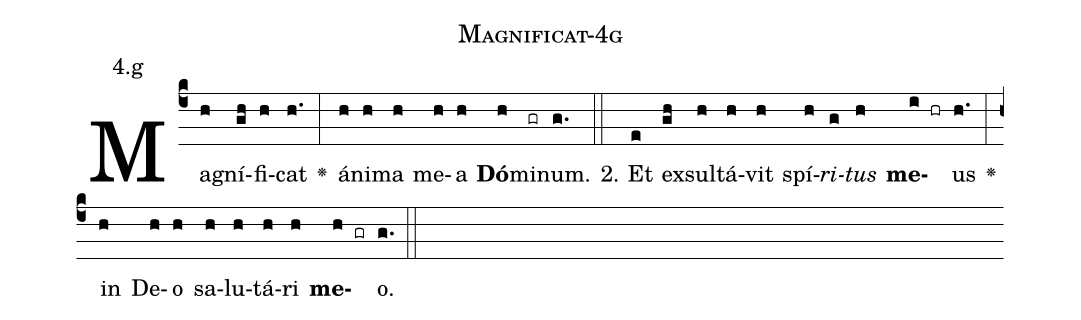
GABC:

name: Magnificat-4g;
annotation: 4.g;
%%
(c4)Ma(h)gní(gh)fi(h)cat(h.) <v>\greheightstar</v>(:) á(h)ni(h)ma(h) me(h)a(h) <b>Dó</b>(h)mi(gr)num.(g.) (::)
2. Et(e) ex(gh)sul(h)tá(h)vit(h) spí(h)<i>ri</i>(g)<i>tus</i>(h) <b>me</b>(i hr)us(h.) <v>\greheightstar</v>(:) in(h) De(h)o(h) sa(h)lu(h)tá(h)ri(h) <b>me</b>(h gr)o.(g.) (::)


%E(h) u(h) o(h) u(h) a(h) e.(g.) (::)
